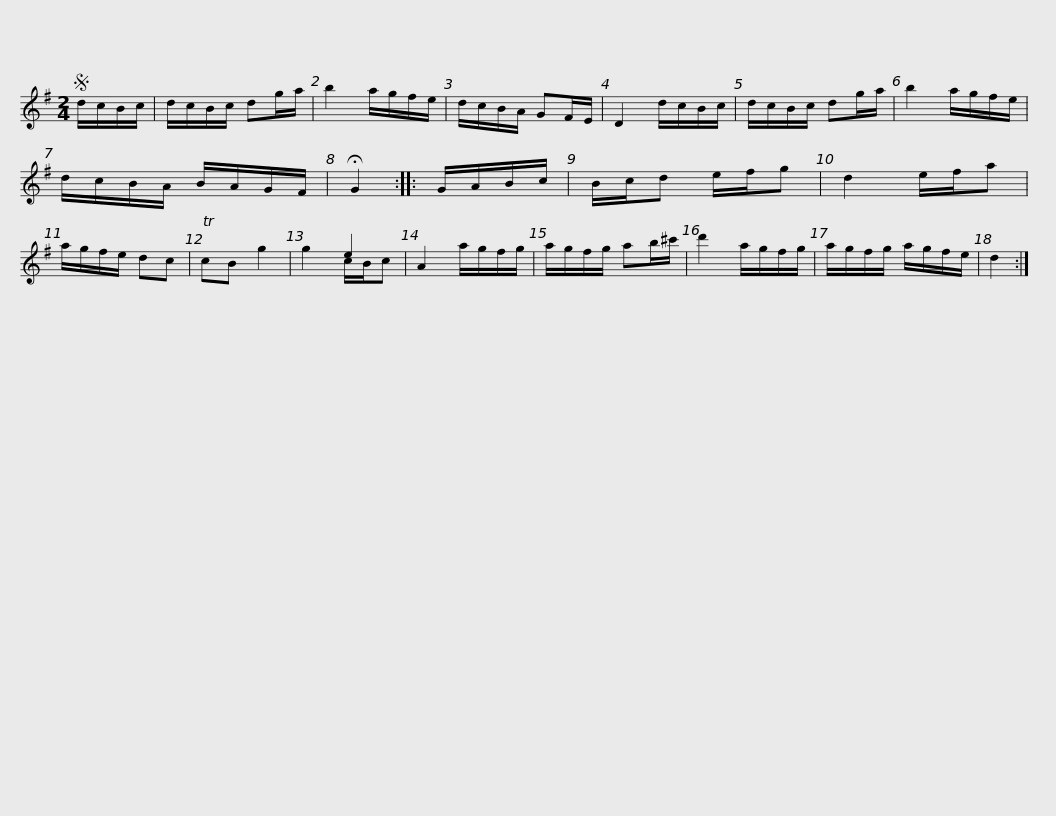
X:1
%%score ( 1 2 )
L:1/8
M:2/4
I:linebreak $
K:G
V:1 treble
V:2 treble
V:1
S d/c/B/c/ | d/c/B/c/ dg/a/ | b2 a/g/f/e/ | d/c/B/A/ GF/E/ | D2 d/c/B/c/ | %5
 d/c/B/c/ dg/a/ | b2 a/g/f/e/ |$ d/c/B/A/ B/A/G/F/ | !fermata!G2 :: G/A/B/c/ | %10
 B/c/d e/f/g | d2 e/f/a | a/g/f/e/ dc | TcB g2 | x2 e2 | %15
 A2 a/g/f/g/ |$ a/g/f/g/ ab/^c'/ | d'2 a/g/f/g/ | a/g/f/g/ a/g/f/e/ | d2 :| %20
V:2
 x2 | x4 | x4 | x4 | x4 | %5
 x4 | x4 |$ x4 | x2 :: x2 | %10
 x4 | x4 | x4 | x4 | g2 c/B/c | %15
 x4 |$ x4 | x4 | x4 | x2 :| %20
